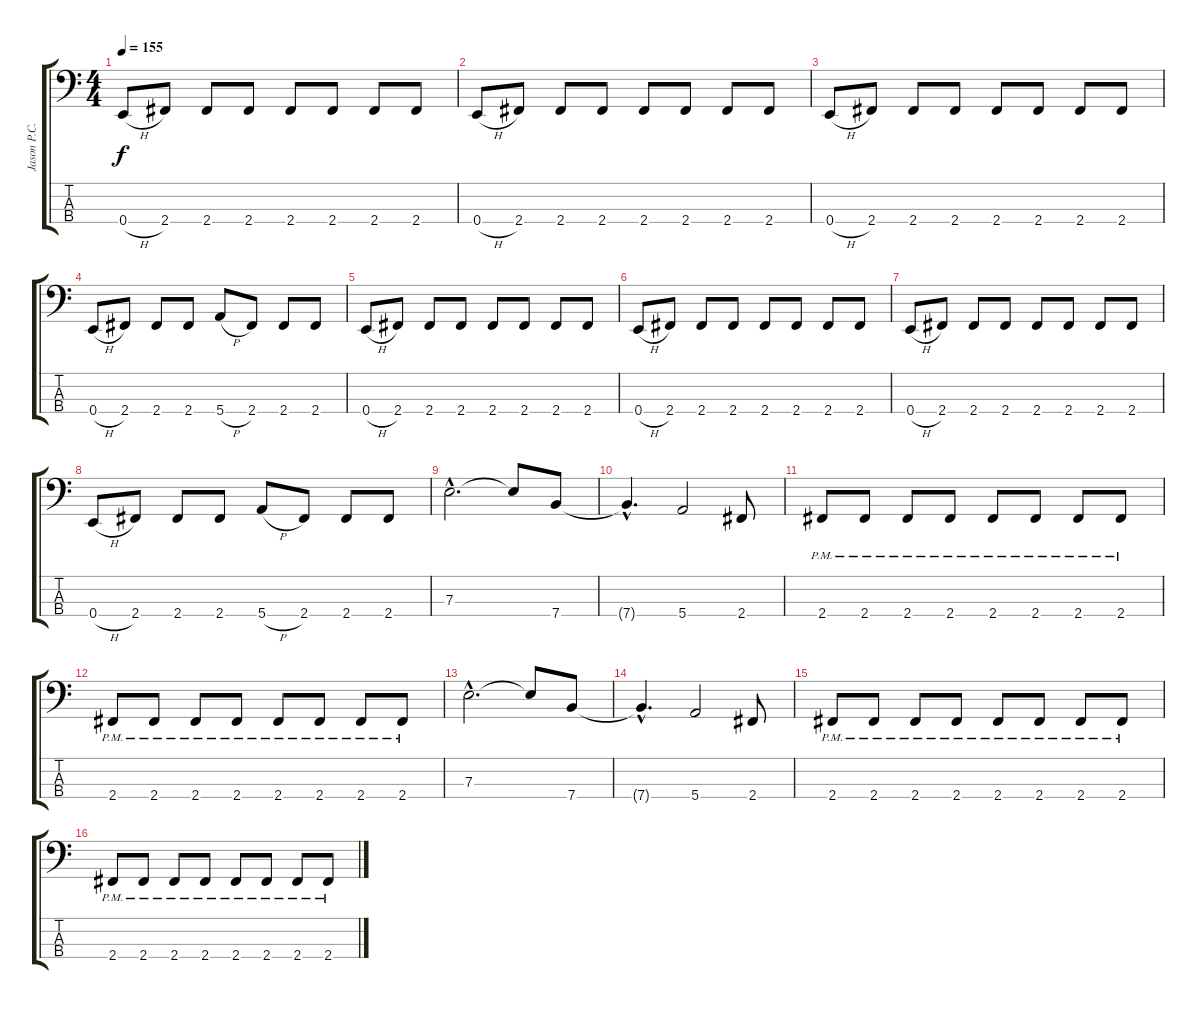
\track ("Jason P.C." "Jason P.C.") {instrument electricbasspick}
\staff {score tabs}
\tuning (G2 D2 A1 E1) {hide}
\ts (4 4)
\tempo 155
\clef f4
\ks c
0.4{h}.8{dy f} 2.4.8 2.4.8 2.4.8 2.4.8 2.4.8 2.4.8 2.4.8 |
0.4{h}.8 2.4.8 2.4.8 2.4.8 2.4.8 2.4.8 2.4.8 2.4.8 |
0.4{h}.8 2.4.8 2.4.8 2.4.8 2.4.8 2.4.8 2.4.8 2.4.8 |
0.4{h}.8 2.4.8 2.4.8 2.4.8 5.4{h}.8 2.4.8 2.4.8 2.4.8 |
0.4{h}.8 2.4.8 2.4.8 2.4.8 2.4.8 2.4.8 2.4.8 2.4.8 |
0.4{h}.8 2.4.8 2.4.8 2.4.8 2.4.8 2.4.8 2.4.8 2.4.8 |
0.4{h}.8 2.4.8 2.4.8 2.4.8 2.4.8 2.4.8 2.4.8 2.4.8 |
0.4{h}.8 2.4.8 2.4.8 2.4.8 5.4{h}.8 2.4.8 2.4.8 2.4.8 |
7.3{hac}.2{d} 7.3{t}.8 7.4.8 |
7.4{hac t}.4{d} 5.4.2 2.4.8 |
2.4{pm}.8 2.4{pm}.8 2.4{pm}.8 2.4{pm}.8 2.4{pm}.8 2.4{pm}.8 2.4{pm}.8 2.4{pm}.8 |
2.4{pm}.8 2.4{pm}.8 2.4{pm}.8 2.4{pm}.8 2.4{pm}.8 2.4{pm}.8 2.4{pm}.8 2.4{pm}.8 |
7.3{hac}.2{d} 7.3{t}.8 7.4.8 |
7.4{hac t}.4{d} 5.4.2 2.4.8 |
2.4{pm}.8 2.4{pm}.8 2.4{pm}.8 2.4{pm}.8 2.4{pm}.8 2.4{pm}.8 2.4{pm}.8 2.4{pm}.8 |
2.4{pm}.8 2.4{pm}.8 2.4{pm}.8 2.4{pm}.8 2.4{pm}.8 2.4{pm}.8 2.4{pm}.8 2.4{pm}.8
